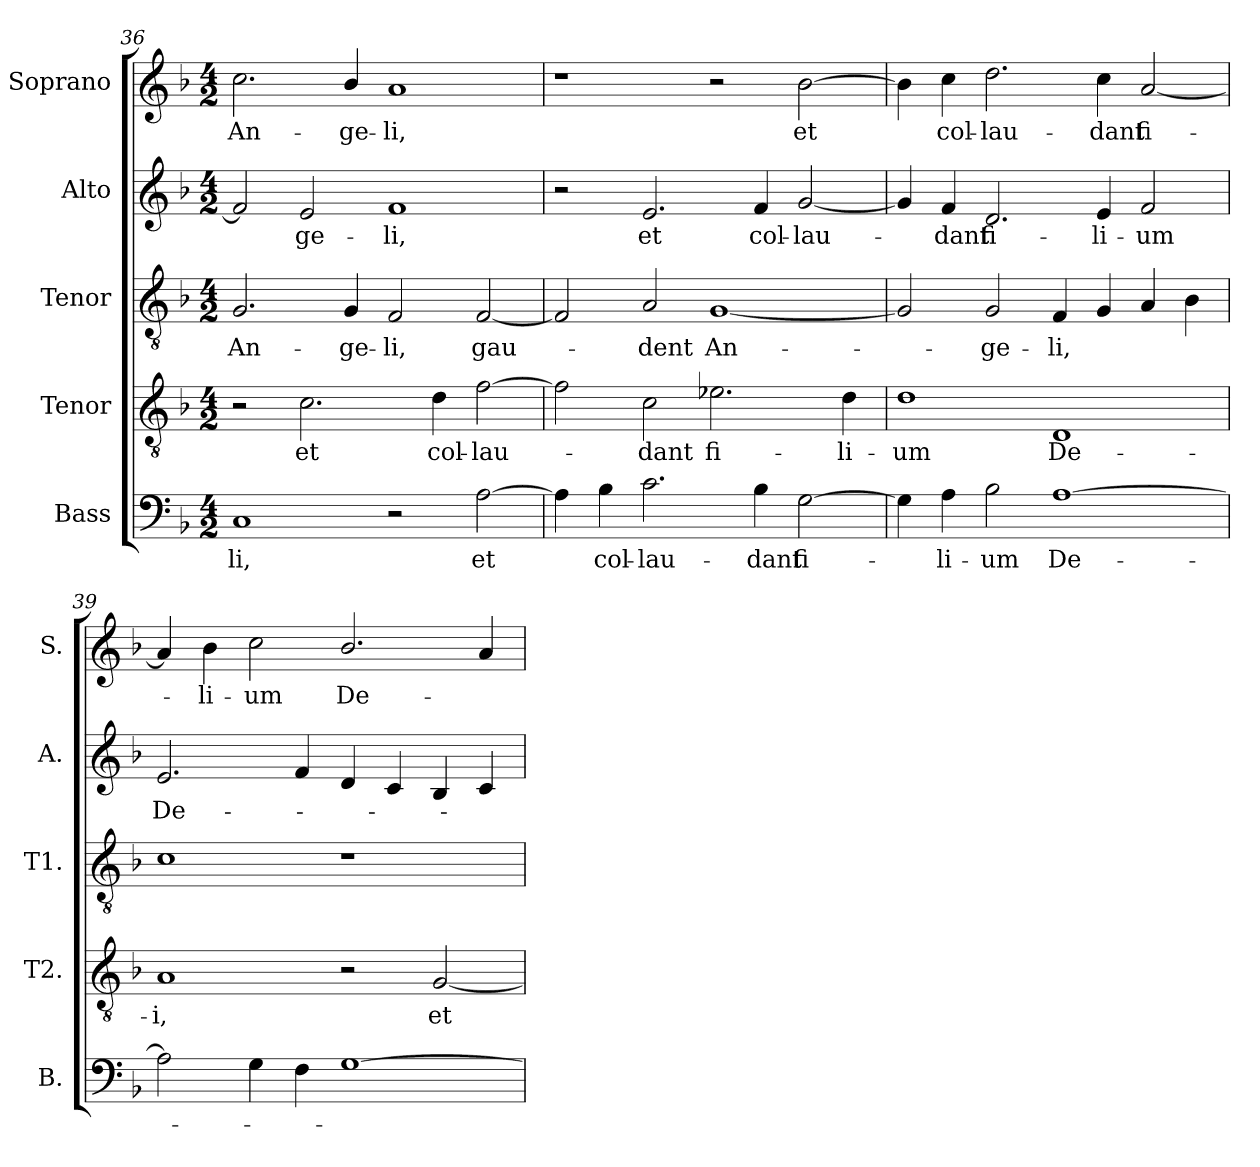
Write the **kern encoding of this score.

**kern	**text	**kern	**text	**kern	**text	**kern	**text	**kern	**text
*part5	*part5	*part4	*part4	*part3	*part3	*part2	*part2	*part1	*part1
*staff5	*staff5	*staff4	*staff4	*staff3	*staff3	*staff2	*staff2	*staff1	*staff1
*I"Bass	*	*I"Tenor	*	*I"Tenor	*	*I"Alto	*	*I"Soprano	*
*I'B.	*	*I'T2.	*	*I'T1.	*	*I'A.	*	*I'S.	*
*clefF4	*	*clefGv2	*	*clefGv2	*	*clefG2	*	*clefG2	*
*	*	*ITrd7c12	*	*ITrd7c12	*	*	*	*	*
*k[b-]	*	*k[b-]	*	*k[b-]	*	*k[b-]	*	*k[b-]	*
*F:	*	*F:	*	*F:	*	*F:	*	*F:	*
*M4/2	*	*M4/2	*	*M4/2	*	*M4/2	*	*M4/2	*
=36	=36	=36	=36	=36	=36	=36	=36	=36	=36
!	!LO:LY:b:color=#000000	!	!	!	!	!	!	!	!
!	!	!	!	!	!LO:LY:b:color=#000000	!	!	!	!
!	!	!	!	!	!	!	!	!	!LO:LY:b:color=#000000
1Ci	-li,	2r	.	2.GGi/	An-	2fi/]	.	2.cci\	An-
!	!	!	!LO:LY:b:color=#000000	!	!	!	!	!	!
!	!	!	!	!	!	!	!LO:LY:b:color=#000000	!	!
.	.	2.Ci\	et	.	.	2ei/	-ge-	.	.
!	!	!	!	!	!LO:LY:b:color=#000000	!	!	!	!
!	!	!	!	!	!	!	!	!	!LO:LY:b:color=#000000
.	.	.	.	4GGi/	-ge-	.	.	4b-i/	-ge-
!	!	!	!	!	!LO:LY:b:color=#000000	!	!	!	!
!	!	!	!	!	!	!	!LO:LY:b:color=#000000	!	!
!	!	!	!	!	!	!	!	!	!LO:LY:b:color=#000000
2r	.	.	.	2FFi/	-li,	1fi	-li,	1ai	-li,
!	!	!	!LO:LY:b:color=#000000	!	!	!	!	!	!
.	.	4Di\	col-	.	.	.	.	.	.
!	!LO:LY:b:color=#000000	!	!	!	!	!	!	!	!
!	!	!	!LO:LY:b:color=#000000	!	!	!	!	!	!
!	!	!	!	!	!LO:LY:b:color=#000000	!	!	!	!
[2Ai\	et	[2Fi\	-lau-	[2FFi/	gau-	.	.	.	.
!!LO:PB:g=z
=37	=37	=37	=37	=37	=37	=37	=37	=37	=37
4Ai\]	.	2Fi\]	.	2FFi/]	.	2r	.	1r	.
!	!LO:LY:b:color=#000000	!	!	!	!	!	!	!	!
4B-i\	col-	.	.	.	.	.	.	.	.
!	!LO:LY:b:color=#000000	!	!	!	!	!	!	!	!
!	!	!	!LO:LY:b:color=#000000	!	!	!	!	!	!
!	!	!	!	!	!LO:LY:b:color=#000000	!	!	!	!
!	!	!	!	!	!	!	!LO:LY:b:color=#000000	!	!
2.ci\	-lau-	2Ci\	-dant	2AAi/	-dent	2.ei/	et	.	.
!	!	!	!LO:LY:b:color=#000000	!	!	!	!	!	!
!	!	!	!	!	!LO:LY:b:color=#000000	!	!	!	!
.	.	2.E-Xi\	fi-	[1GGi	An-	.	.	2r	.
!	!LO:LY:b:color=#000000	!	!	!	!	!	!	!	!
!	!	!	!	!	!	!	!LO:LY:b:color=#000000	!	!
4B-i\	-dant	.	.	.	.	4fi/	col-	.	.
!	!LO:LY:b:color=#000000	!	!	!	!	!	!	!	!
!	!	!	!	!	!	!	!LO:LY:b:color=#000000	!	!
!	!	!	!	!	!	!	!	!	!LO:LY:b:color=#000000
[2Gi\	fi-	.	.	.	.	[2gi/	-lau-	[2b-i\	et
!	!	!	!LO:LY:b:color=#000000	!	!	!	!	!	!
.	.	4Di\	-li-	.	.	.	.	.	.
=38	=38	=38	=38	=38	=38	=38	=38	=38	=38
!	!	!	!LO:LY:b:color=#000000	!	!	!	!	!	!
4Gi\]	.	1Di	-um	2GGi/]	.	4gi/]	.	4b-i\]	.
!	!LO:LY:b:color=#000000	!	!	!	!	!	!	!	!
!	!	!	!	!	!	!	!LO:LY:b:color=#000000	!	!
!	!	!	!	!	!	!	!	!	!LO:LY:b:color=#000000
4Ai\	-li-	.	.	.	.	4fi/	-dant	4cci\	col-
!	!LO:LY:b:color=#000000	!	!	!	!	!	!	!	!
!	!	!	!	!	!LO:LY:b:color=#000000	!	!	!	!
!	!	!	!	!	!	!	!LO:LY:b:color=#000000	!	!
!	!	!	!	!	!	!	!	!	!LO:LY:b:color=#000000
2B-i\	-um	.	.	2GGi/	-ge-	2.di/	fi-	2.ddi\	-lau-
!	!LO:LY:b:color=#000000	!	!	!	!	!	!	!	!
!	!	!	!LO:LY:b:color=#000000	!	!	!	!	!	!
!	!	!	!	!	!LO:LY:b:color=#000000	!	!	!	!
[1Ai	De-	1DDi	De-	4FFi/	-li,	.	.	.	.
!	!	!	!	!	!	!	!LO:LY:b:color=#000000	!	!
!	!	!	!	!	!	!	!	!	!LO:LY:b:color=#000000
.	.	.	.	4GGi/	.	4ei/	-li-	4cci\	-dant
!	!	!	!	!	!	!	!LO:LY:b:color=#000000	!	!
!	!	!	!	!	!	!	!	!	!LO:LY:b:color=#000000
.	.	.	.	4AAi/	.	2fi/	-um	[2ai/	fi-
.	.	.	.	4BB-i\	.	.	.	.	.
=39	=39	=39	=39	=39	=39	=39	=39	=39	=39
!	!	!	!LO:LY:b:color=#000000	!	!	!	!	!	!
!	!	!	!	!	!	!	!LO:LY:b:color=#000000	!	!
2Ai\]	.	1AAi	-i,	1Ci	.	2.ei/	De-	4ai/]	.
!	!	!	!	!	!	!	!	!	!LO:LY:b:color=#000000
.	.	.	.	.	.	.	.	4b-i\	-li-
!	!	!	!	!	!	!	!	!	!LO:LY:b:color=#000000
4Gi\	.	.	.	.	.	.	.	2cci\	-um
4Fi\	.	.	.	.	.	4fi/	.	.	.
!	!	!	!	!	!	!	!	!	!LO:LY:b:color=#000000
[1Gi	.	2r	.	1r	.	4di/	.	2.b-i/	De-
.	.	.	.	.	.	4ci/	.	.	.
!	!	!	!LO:LY:b:color=#000000	!	!	!	!	!	!
.	.	[2GGi/	et	.	.	4B-i/	.	.	.
.	.	.	.	.	.	4ci/	.	4ai/	.
=	=	=	=	=	=	=	=	=	=
*-	*-	*-	*-	*-	*-	*-	*-	*-	*-
